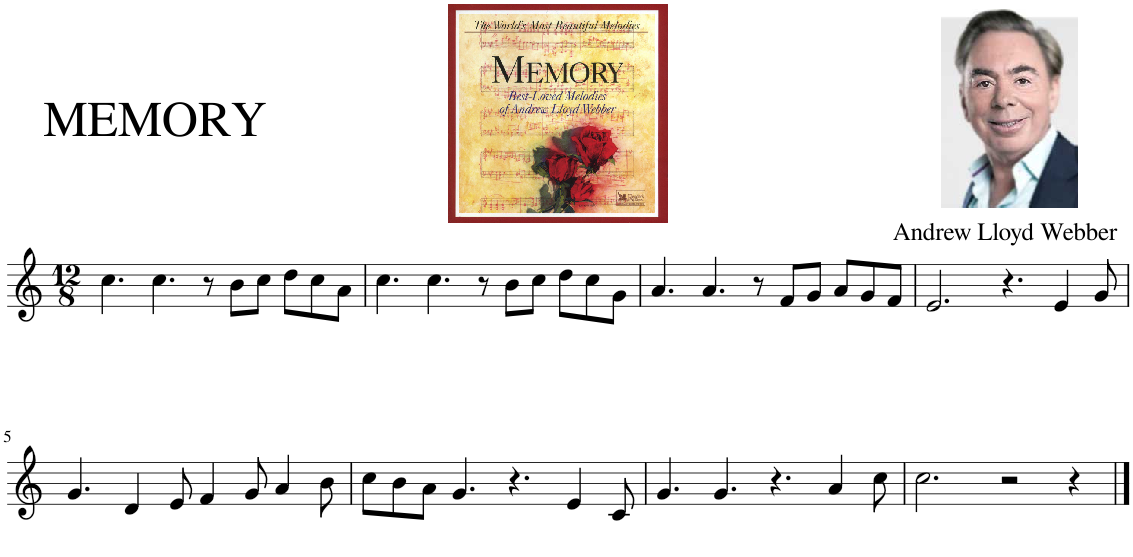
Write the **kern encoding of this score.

**kern
*part1
*staff1
*I"Flauta
*I'Fl.
*clefG2
*k[]
*M12/8
=1
4.cc\
4.cc\
8r
8b\L
8cc\J
8dd\L
8cc\
8a\J
=2
4.cc\
4.cc\
8r
8b\L
8cc\J
8dd\L
8cc\
8g\J
=3
4.a/
4.a/
8r
8f/L
8g/J
8a/L
8g/
8f/J
=4
2.e/
4.r
4e/
8g/
!!LO:LB:g=z
=5
4.g/
4d/
8e/
4f/
8g/
4a/
8b\
=6
8cc\L
8b\
8a\J
4.g/
4.r
4e/
8c/
=7
4.g/
4.g/
4.r
4a/
8cc\
=8
2.cc\
2r
4r
==
*-
